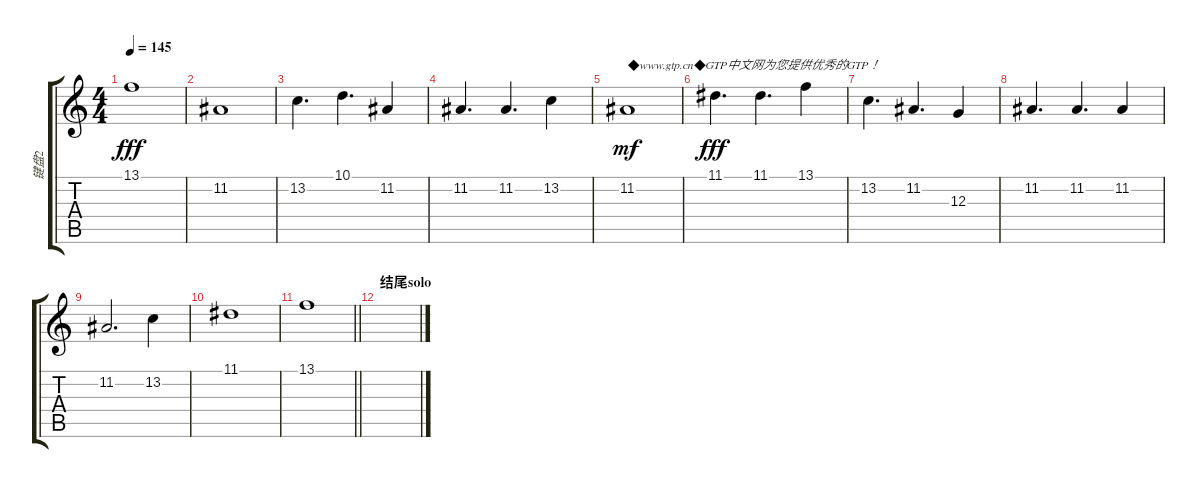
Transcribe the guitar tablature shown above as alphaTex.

\track ("键盘2" "键盘2") {instrument glockenspiel}
\staff {score tabs}
\tuning (E4 B3 G3 D3 A2 E2) {hide}
\ts (4 4)
\tempo 145
\clef g2
\ks c
13.1.1{dy fff} |
11.2.1 |
13.2.4{d} 10.1.4{d} 11.2.4 |
11.2.4{d} 11.2.4{d} 13.2.4 |
11.2.1{txt "◆www.gtp.cn◆GTP中文网为您提供优秀的GTP！" dy mf} |
11.1.4{d dy fff} 11.1.4{d} 13.1.4 |
13.2.4{d} 11.2.4{d} 12.3.4 |
11.2.4{d} 11.2.4{d} 11.2.4 |
11.2.2{d} 13.2.4 |
11.1.1 |
\barLineRight lightlight
13.1.1 |
\section ("" "结尾solo")
